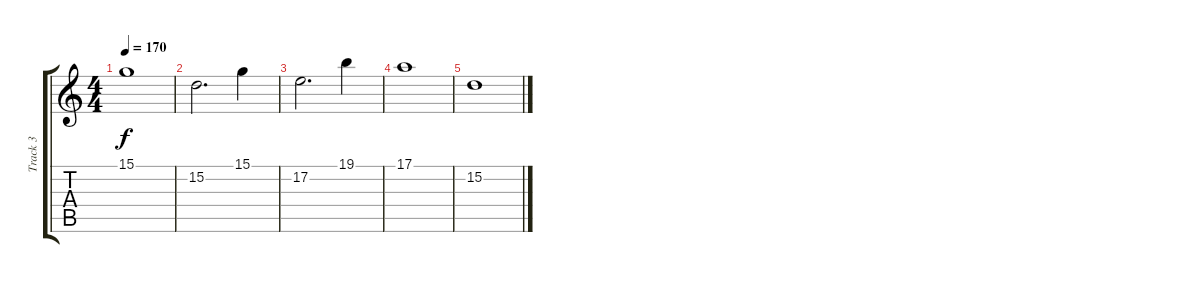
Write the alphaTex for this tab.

\track ("Track 3" "Track 3") {instrument stringensemble2}
\staff {score tabs}
\tuning (E4 B3 G3 D3 A2 E2) {hide}
\ts (4 4)
\tempo 170
\clef g2
\ks c
15.1.1{dy f} |
15.2.2{d} 15.1.4 |
17.2.2{d} 19.1.4 |
17.1.1 |
15.2.1
